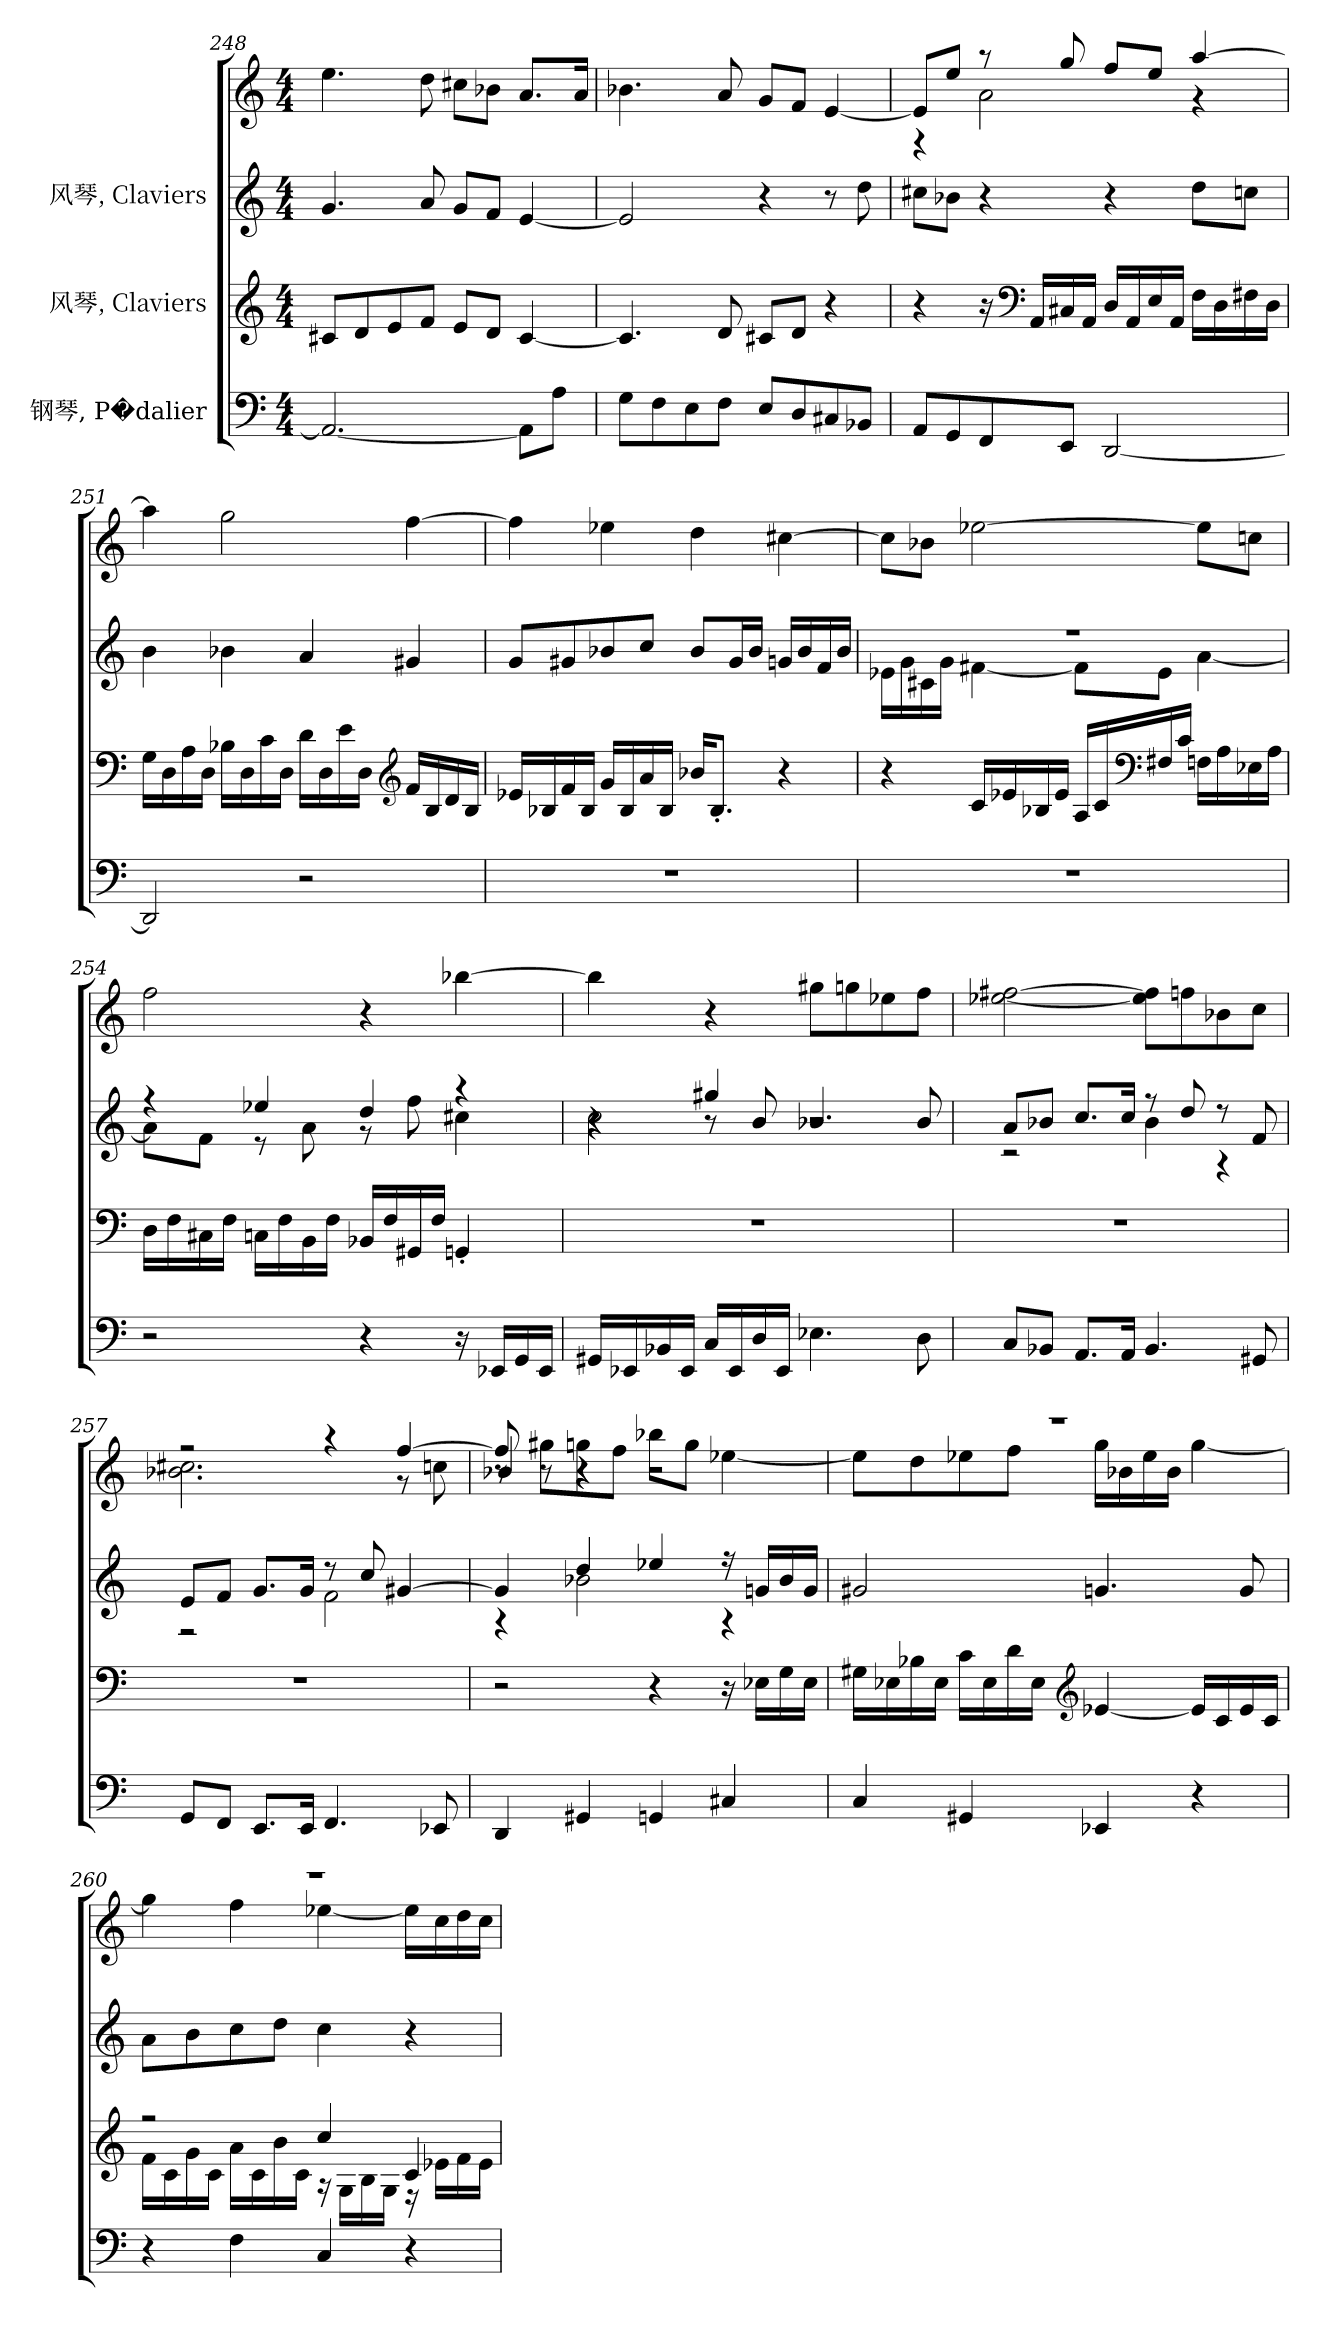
**kern	**kern	**kern	**kern
*part3	*part2	*part1	*part1
*staff4	*staff3	*staff2	*staff1
*I"钢琴, P�dalier	*I"风琴, Claviers	*I"风琴, Claviers	*
!!LO:LB:g=z
*clefF4	*clefG2	*clefG2	*clefG2
*k[]	*k[]	*k[]	*k[]
*M4/4	*M4/4	*M4/4	*M4/4
=248	=248	=248	=248
2.AA/_	8c#X/L	4.g/	4.ee\
.	8d/	.	.
.	8e/	.	.
.	8f/J	8a/	8dd\
.	8e/L	8g/L	8cc#X\L
.	8d/J	8f/J	8b-X\J
8AA\L]	[4c#/	[4e/	8.a/L
8A\J	.	.	.
.	.	.	16a/Jk
=249	=249	=249	=249
8G\L	4.c#/]	2e/]	4.b-X\
8F\	.	.	.
8E\	.	.	.
8F\J	8d/	.	8a/
8E/L	8c#X/L	4r	8g/L
8D/	8d/J	.	8f/J
8C#X/	4r	8r	[4e/
8BB-X/J	.	8dd\	.
=250	=250	=250	=250
*	*	*	*^
8AA/L	4r	8cc#X\L	8e/L]	4r
8GG/	.	8b-X\J	8ee/J	.
8FF/	16r	4r	8r	2a\
*	*clefF4	*	*	*
.	16AA/LL	.	.	.
8EE/J	16C#X/	.	8gg/	.
.	16AA/JJ	.	.	.
[2DD/	16D/LL	4r	8ff/L	.
.	16AA/	.	.	.
.	16E/	.	8ee/J	.
.	16AA/JJ	.	.	.
.	16F\LL	8dd\L	[4aa/	4r
.	16D\	.	.	.
.	16F#X\	8ccn\J	.	.
.	16D\JJ	.	.	.
*	*	*	*v	*v
!!LO:PB:g=z
=251	=251	=251	=251
2DD/]	16G\LL	4b\	4aa\]
.	16D\	.	.
.	16A\	.	.
.	16D\JJ	.	.
.	16B-X\LL	4b-X\	2gg\
.	16D\	.	.
.	16c\	.	.
.	16D\JJ	.	.
2r	16d\LL	4a/	.
.	16D\	.	.
.	16e\	.	.
.	16D\JJ	.	.
*	*clefG2	*	*
.	16f/LL	4g#X/	[4ff\
.	16B-/	.	.
.	16d/	.	.
.	16B-/JJ	.	.
=252	=252	=252	=252
1r	16e-X/LL	8g/L	4ff\]
.	16B-X/	.	.
.	16f/	8g#X/	.
.	16B-/JJ	.	.
.	16g/LL	8b-X/	4ee-X\
.	16B-/	.	.
.	16a/	8cc/J	.
.	16B-/JJ	.	.
.	16b-X/KL	8b-/L	4dd\
.	8.B-'/J	.	.
.	.	16g#/L	.
.	.	16b-/JJ	.
.	4r	16gn/LL	[4cc#X\
.	.	16b-/	.
.	.	16f/	.
.	.	16b-/JJ	.
!!LO:LB:g=z
=253	=253	=253	=253
*	*	*^	*
1r	4r	1r	16e-X\LL	8cc#\L]
.	.	.	16g\	.
.	.	.	16c#X\	8b-X\J
.	.	.	16g\JJ	.
.	16c/LL	.	[4f#X\	[2ee-X\
.	16e-X/	.	.	.
.	16B-X/	.	.	.
.	16e-/JJ	.	.	.
.	16A/LL	.	8f#\L]	.
.	16c/	.	.	.
*	*clefF4	*	*	*
.	16F#X/	.	8e-\J	.
.	16c/JJ	.	.	.
.	16Fn\LL	.	[4a\	8ee-\L]
.	16A\	.	.	.
.	16E-X\	.	.	8ccn\J
.	16A\JJ	.	.	.
!!LO:LB:g=z
=254	=254	=254	=254	=254
2r	16D\LL	4r	8a\L]	2ff\
.	16F\	.	.	.
.	16C#X\	.	8f\J	.
.	16F\JJ	.	.	.
.	16Cn\LL	4ee-X/	8r	.
.	16F\	.	.	.
.	16BB\	.	8a\	.
.	16F\JJ	.	.	.
4r	16BB-X/LL	4dd/	8r	4r
.	16F/	.	.	.
.	16GG#X/	.	8ff\	.
.	16F/JJ	.	.	.
16r	4GGn'/	4r	4cc#X\	[4bb-X\
16EE-X/LL	.	.	.	.
16GG/	.	.	.	.
16EE-/JJ	.	.	.	.
=255	=255	=255	=255	=255
*	*	*	*^	*
16GG#X/LL	1r	4r	2cc\	4r	4bb-\]
16EE-X/	.	.	.	.	.
16BB-X/	.	.	.	.	.
16EE-/JJ	.	.	.	.	.
16C/LL	.	4gg#X/	.	8r	4r
16EE-/	.	.	.	.	.
16D/	.	.	.	8b/	.
16EE-/JJ	.	.	.	.	.
4.E-X\	.	2r	2r	4.b-X/	8gg#X\L
.	.	.	.	.	8ggn\
.	.	.	.	.	8ee-X\
8D\	.	.	.	8b-/	8ff\J
*	*	*	*v	*v	*
!!LO:PB:g=z
=256	=256	=256	=256	=256
8C/L	1r	8a/L	2r	[2ee-X\ [2ff#X\
8BB-X/J	.	8b-X/J	.	.
8.AA/L	.	8.cc/L	.	.
16AA/Jk	.	16cc/Jk	.	.
4.BB-/	.	8r	4b-\	8ee-\] 8ff#\]L
.	.	8dd/	.	8ffn\
.	.	8r	4r	8b-X\
8GG#X/	.	8f/	.	8cc\J
=257	=257	=257	=257	=257
*	*	*	*	*^
8GG/L	1r	8e/L	2r	2r	2.b-X\ 2.cc#X\
8FF/J	.	8f/J	.	.	.
8.EE/L	.	8.g/L	.	.	.
16EE/Jk	.	16g/Jk	.	.	.
4.FF/	.	8r	2f\	4r	.
.	.	8cc/	.	.	.
.	.	[4g#X/	.	[4ff/	8r
8EE-X/	.	.	.	.	8ccn\
=258	=258	=258	=258	=258	=258
*	*	*	*	*	*^
4DD/	2r	4g#/]	4r	8ff/]	8r	4b-X/
.	.	.	.	8r	8gg#X\L	.
4GG#X/	.	4dd/	2b-X\	4r	8ggn\	4r
.	.	.	.	.	8ff\J	.
4GGn/	4r	4ee-X/	.	2r	8bb-X\L	2r
.	.	.	.	.	8gg\J	.
4C#X/	16r	16r	4r	.	[4ee-X\	.
.	16E-X\LL	16gn/LL	.	.	.	.
.	16G\	16b-/	.	.	.	.
.	16E-\JJ	16g/JJ	.	.	.	.
*	*	*v	*v	*	*	*
*	*	*	*	*v	*v
!!LO:LB:g=z
=259	=259	=259	=259	=259
4C/	16G#X\LL	2g#X/	1r	8ee-\L]
.	16E-X\	.	.	.
.	16B-X\	.	.	8dd\
.	16E-\JJ	.	.	.
4GG#X/	16c\LL	.	.	8ee-X\
.	16E-\	.	.	.
.	16d\	.	.	8ff\J
.	16E-\JJ	.	.	.
*	*clefG2	*	*	*
4EE-X/	[4e-X/	4.gn/	.	16gg\LL
.	.	.	.	16b-X\
.	.	.	.	16ee-\
.	.	.	.	16b-\JJ
4r	16e-/LL]	.	.	[4gg\
.	16c/	.	.	.
.	16e-/	8g/	.	.
.	16c/JJ	.	.	.
=260	=260	=260	=260	=260
*	*^	*	*	*
4r	2r	16f\LL	8a\L	1r	4gg\]
.	.	16c\	.	.	.
.	.	16g\	8b\	.	.
.	.	16c\JJ	.	.	.
4F\	.	16a\LL	8cc\	.	4ff\
.	.	16c\	.	.	.
.	.	16b\	8dd\J	.	.
.	.	16c\JJ	.	.	.
4C/	4cc/	16r	4cc\	.	[4ee-X\
.	.	16G\LL	.	.	.
.	.	16B\	.	.	.
.	.	16G\JJ	.	.	.
4r	4c/	16r	4r	.	16ee-\LL]
.	.	16e-X\LL	.	.	16cc\
.	.	16f\	.	.	16dd\
.	.	16e-\JJ	.	.	16cc\JJ
*	*v	*v	*	*v	*v
=	=	=	=
*-	*-	*-	*-
